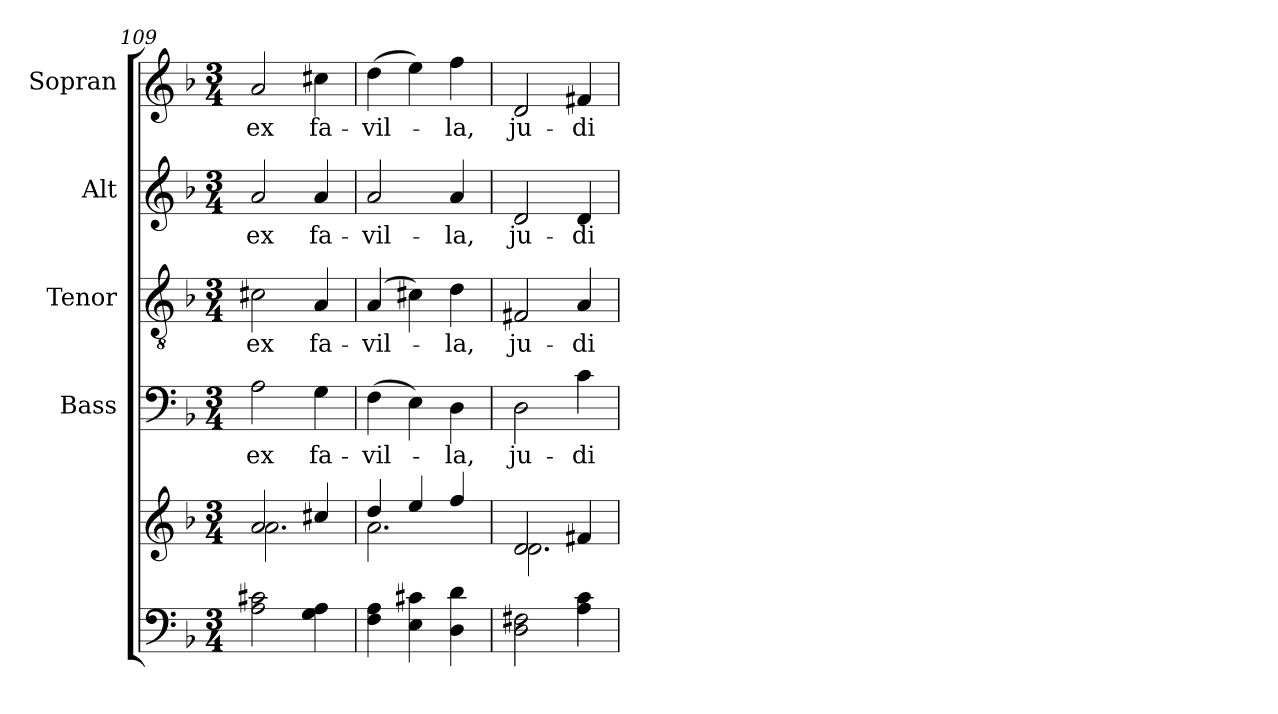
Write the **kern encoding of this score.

**kern	**kern	**kern	**text	**kern	**text	**kern	**text	**kern	**text
*part5	*part5	*part4	*part4	*part3	*part3	*part2	*part2	*part1	*part1
*staff6	*staff5	*staff4	*staff4	*staff3	*staff3	*staff2	*staff2	*staff1	*staff1
*	*	*I"Bass	*	*I"Tenor	*	*I"Alt	*	*I"Sopran	*
*	*	*I'B.	*	*I'T.	*	*I'A.	*	*I'S.	*
*clefF4	*clefG2	*clefF4	*	*clefGv2	*	*clefG2	*	*clefG2	*
*k[b-]	*k[b-]	*k[b-]	*	*k[b-]	*	*k[b-]	*	*k[b-]	*
*F:	*F:	*F:	*	*F:	*	*F:	*	*F:	*
*M3/4	*M3/4	*M3/4	*	*M3/4	*	*M3/4	*	*M3/4	*
=109	=109	=109	=109	=109	=109	=109	=109	=109	=109
*	*^	*	*	*	*	*	*	*	*
!	!	!	!	!LO:LY:b	!	!LO:LY:b	!	!LO:LY:b	!	!LO:LY:b
2A\ 2c#X\	2a/	2.a\	2A\	ex	2c#X\	ex	2a/	ex	2a/	ex
!	!	!	!	!LO:LY:b	!	!LO:LY:b	!	!LO:LY:b	!	!LO:LY:b
4G\ 4A\	4cc#X/	.	4G\	fa-	4A/	fa-	4a/	fa-	4cc#X\	fa-
=110	=110	=110	=110	=110	=110	=110	=110	=110	=110	=110
!	!	!	!	!LO:LY:b	!	!LO:LY:b	!	!LO:LY:b	!	!LO:LY:b
4F\ 4A\	4dd/	2.a\	(>4F\	-vil-	(4A/	-vil-	2a/	-vil-	(>4dd\	-vil-
4E\ 4c#X\	4ee/	.	4E\)	.	4c#X\)	.	.	.	4ee\)	.
!	!	!	!	!LO:LY:b	!	!LO:LY:b	!	!LO:LY:b	!	!LO:LY:b
4D\ 4d\	4ff/	.	4D\	-la,	4d\	-la,	4a/	-la,	4ff\	-la,
=111	=111	=111	=111	=111	=111	=111	=111	=111	=111	=111
!	!	!	!	!LO:LY:b	!	!LO:LY:b	!	!LO:LY:b	!	!LO:LY:b
2D\ 2F#X\	2d/	2.d\	2D\	ju-	2F#X/	ju-	2d/	ju-	2d/	ju-
!	!	!	!	!LO:LY:b	!	!LO:LY:b	!	!LO:LY:b	!	!LO:LY:b
4A\ 4c\	4f#X/	.	4c\	-di-	4A/	-di-	4d/	-di-	4f#X/	-di-
*	*v	*v	*	*	*	*	*	*	*	*
=	=	=	=	=	=	=	=	=	=
*-	*-	*-	*-	*-	*-	*-	*-	*-	*-
